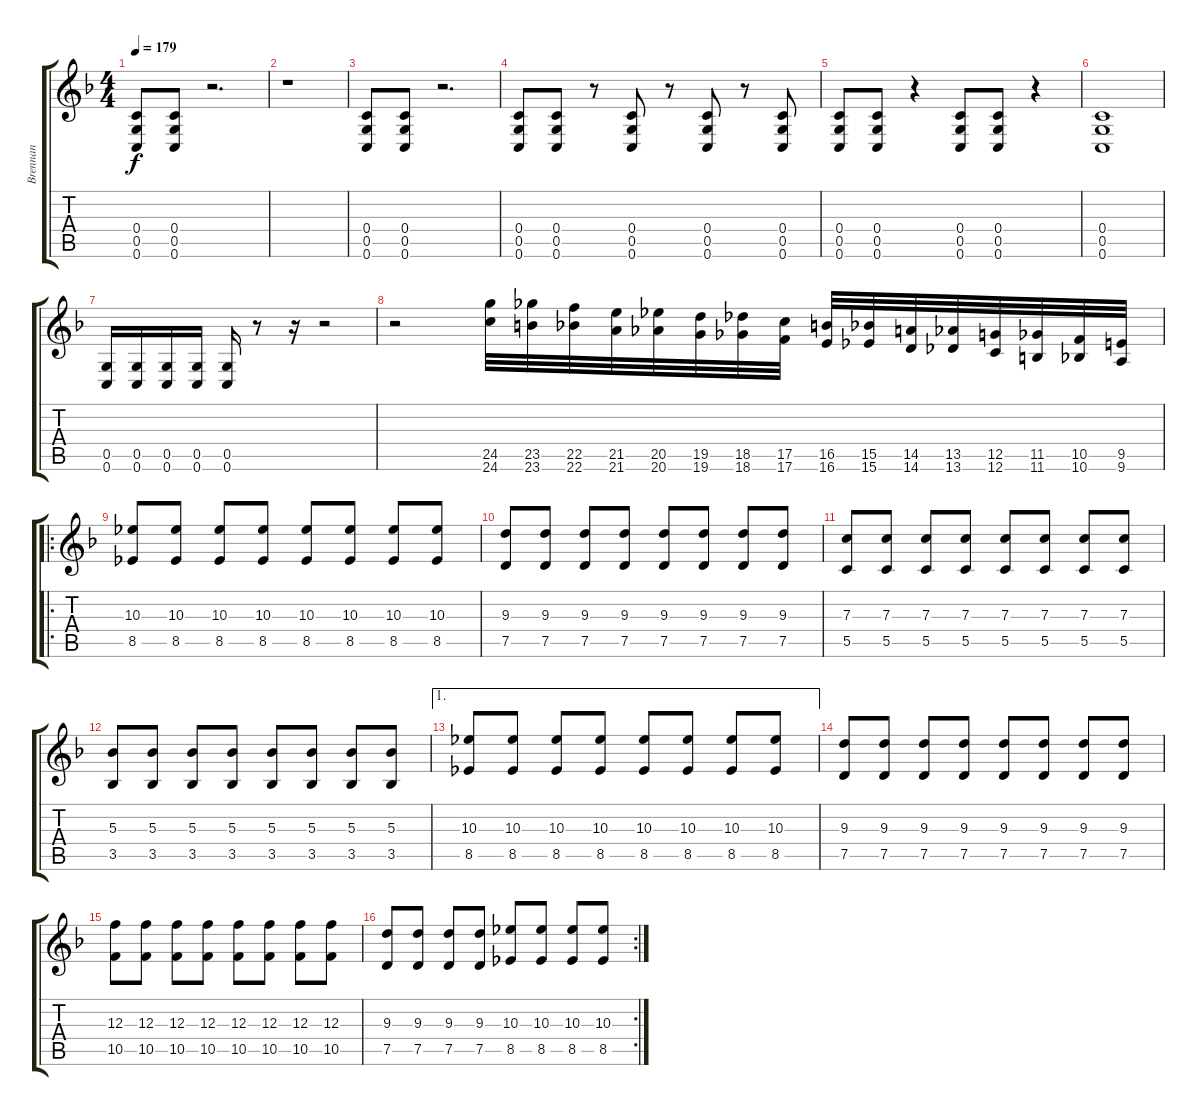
\track ("Brennan" "Brennan") {instrument overdrivenguitar}
\staff {score tabs}
\tuning (D4 A3 F3 C3 G2 C2) {hide}
\ts (4 4)
\tempo 179
\clef g2
\ks f
(0.4 0.5 0.6).8{dy f instrument overdrivenguitar} (0.4 0.5 0.6).8 r.2{d} |
r.1 |
(0.4 0.5 0.6).8 (0.4 0.5 0.6).8 r.2{d} |
(0.4 0.5 0.6).8 (0.4 0.5 0.6).8 r.8 (0.4 0.5 0.6).8 r.8 (0.4 0.5 0.6).8 r.8 (0.4 0.5 0.6).8 |
(0.4 0.5 0.6).8 (0.4 0.5 0.6).8 r.4 (0.4 0.5 0.6).8 (0.4 0.5 0.6).8 r.4 |
(0.4 0.5 0.6).1 |
(0.5 0.6).16 (0.5 0.6).16 (0.5 0.6).16 (0.5 0.6).16 (0.5 0.6).16 r.8 r.16 r.2 |
r.2{instrument guitarharmonics} (24.5 24.6).32 (23.5 23.6).32 (22.5 22.6).32 (21.5 21.6).32 (20.5 20.6).32 (19.5 19.6).32 (18.5 18.6).32 (17.5 17.6).32 (16.5 16.6).32 (15.5 15.6).32 (14.5 14.6).32 (13.5 13.6).32 (12.5 12.6).32 (11.5 11.6).32 (10.5 10.6).32 (9.5 9.6).32 |
\ro
(10.3 8.5).8{instrument overdrivenguitar} (10.3 8.5).8 (10.3 8.5).8 (10.3 8.5).8 (10.3 8.5).8 (10.3 8.5).8 (10.3 8.5).8 (10.3 8.5).8 |
(9.3 7.5).8 (9.3 7.5).8 (9.3 7.5).8 (9.3 7.5).8 (9.3 7.5).8 (9.3 7.5).8 (9.3 7.5).8 (9.3 7.5).8 |
(7.3 5.5).8 (7.3 5.5).8 (7.3 5.5).8 (7.3 5.5).8 (7.3 5.5).8 (7.3 5.5).8 (7.3 5.5).8 (7.3 5.5).8 |
(5.3 3.5).8 (5.3 3.5).8 (5.3 3.5).8 (5.3 3.5).8 (5.3 3.5).8 (5.3 3.5).8 (5.3 3.5).8 (5.3 3.5).8 |
\ae 1
(10.3 8.5).8 (10.3 8.5).8 (10.3 8.5).8 (10.3 8.5).8 (10.3 8.5).8 (10.3 8.5).8 (10.3 8.5).8 (10.3 8.5).8 |
(9.3 7.5).8 (9.3 7.5).8 (9.3 7.5).8 (9.3 7.5).8 (9.3 7.5).8 (9.3 7.5).8 (9.3 7.5).8 (9.3 7.5).8 |
(12.3 10.5).8 (12.3 10.5).8 (12.3 10.5).8 (12.3 10.5).8 (12.3 10.5).8 (12.3 10.5).8 (12.3 10.5).8 (12.3 10.5).8 |
\rc 2
(9.3 7.5).8 (9.3 7.5).8 (9.3 7.5).8 (9.3 7.5).8 (10.3 8.5).8 (10.3 8.5).8 (10.3 8.5).8 (10.3 8.5).8
